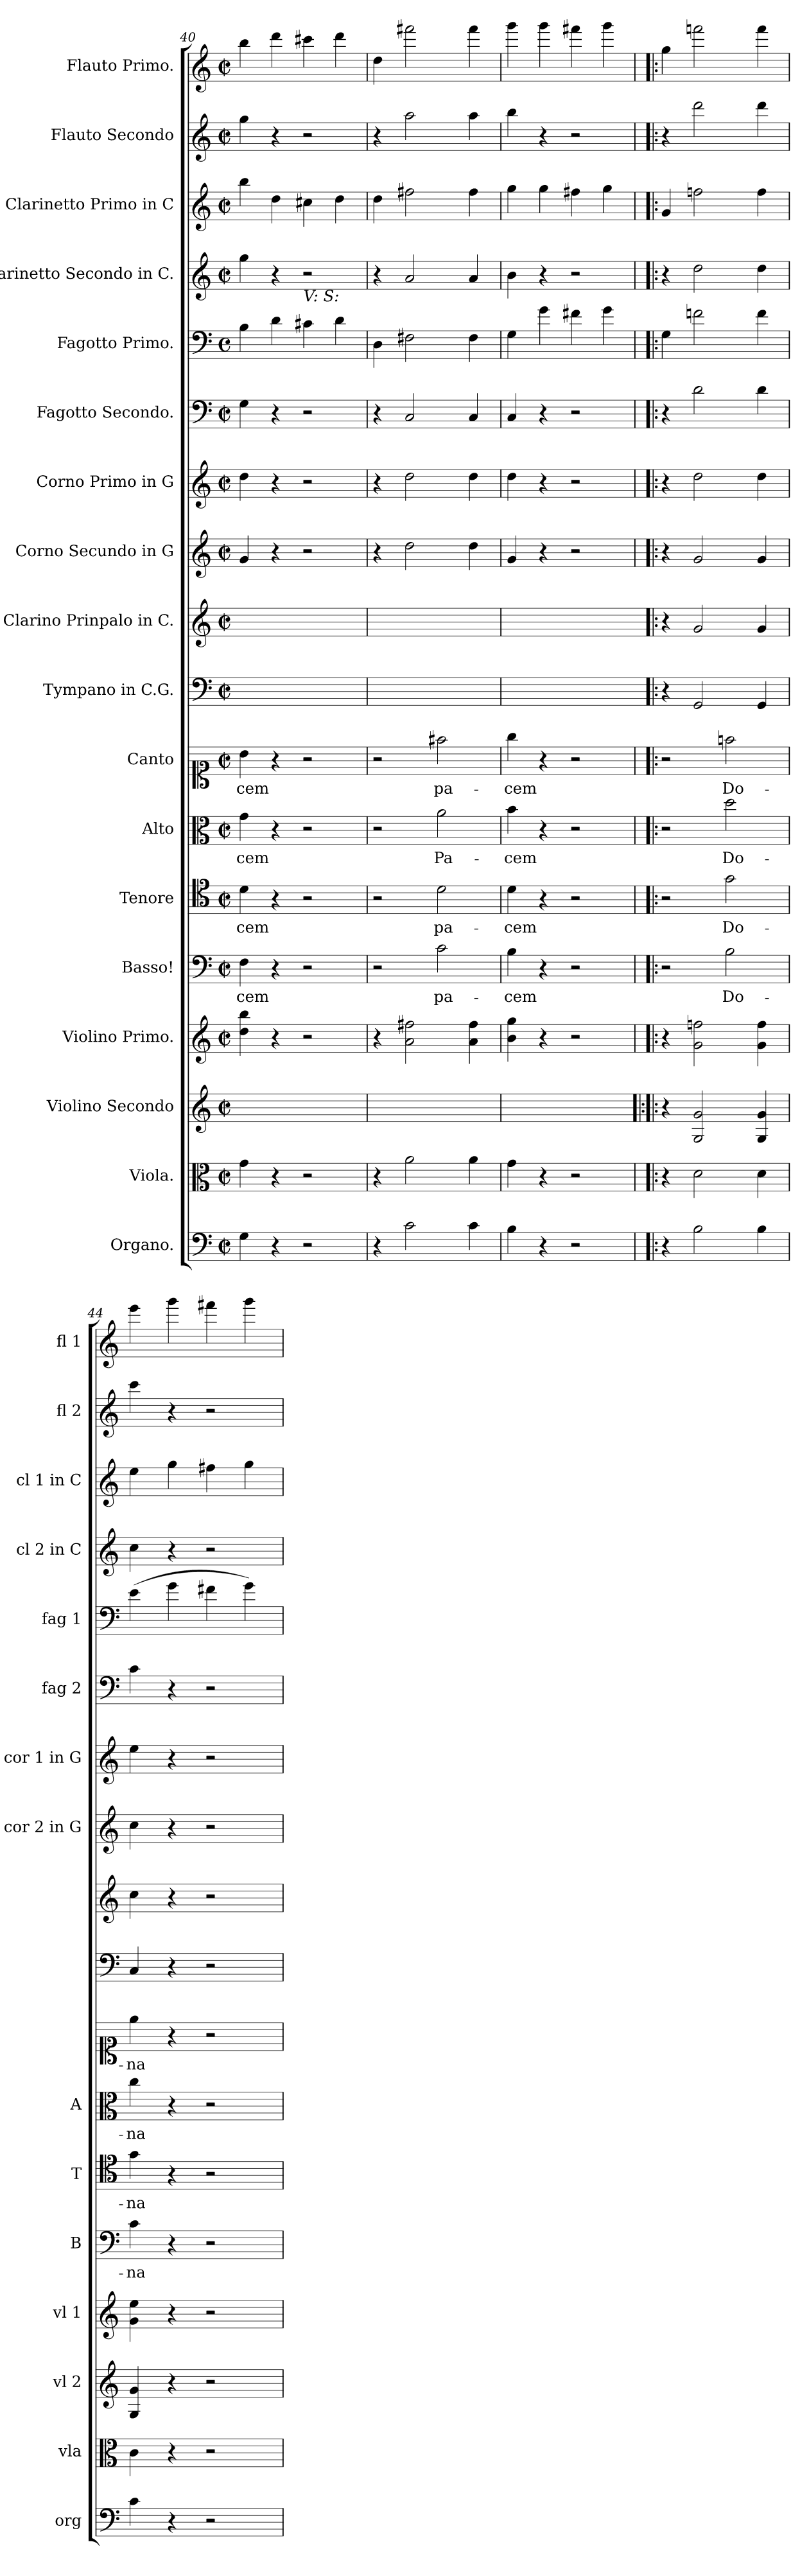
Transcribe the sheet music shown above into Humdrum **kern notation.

**kern	**kern	**kern	**kern	**kern	**text	**kern	**text	**kern	**text	**kern	**text	**kern	**kern	**kern	**kern	**kern	**kern	**kern	**kern	**kern	**kern
*part18	*part17	*part16	*part15	*part14	*part14	*part13	*part13	*part12	*part12	*part11	*part11	*part10	*part9	*part8	*part7	*part6	*part5	*part4	*part3	*part2	*part1
*staff18	*staff17	*staff16	*staff15	*staff14	*staff14	*staff13	*staff13	*staff12	*staff12	*staff11	*staff11	*staff10	*staff9	*staff8	*staff7	*staff6	*staff5	*staff4	*staff3	*staff2	*staff1
*I"Organo.	*I"Viola.	*I"Violino Secondo	*I"Violino Primo.	*I"Basso!	*	*I"Tenore	*	*I"Alto	*	*I"Canto	*	*I"Tympano in C.G.	*I"Clarino Prinpalo in C.	*I"Corno Secundo in G	*I"Corno Primo in G	*I"Fagotto Secondo.	*I"Fagotto Primo.	*I"Clarinetto Secondo in C.	*I"Clarinetto Primo in C	*I"Flauto Secondo	*I"Flauto Primo.
*I'org	*I'vla	*I'vl 2	*I'vl 1	*I'B	*	*I'T	*	*I'A	*	*	*	*	*	*I'cor 2 in G	*I'cor 1 in G	*I'fag 2	*I'fag 1	*I'cl 2 in C	*I'cl 1 in C	*I'fl 2	*I'fl 1
*clefF4	*clefC3	*clefG2	*clefG2	*clefF4	*	*clefC4	*	*clefC3	*	*clefC1	*	*clefF4	*clefG2	*clefG2	*clefG2	*clefF4	*clefF4	*clefG2	*clefG2	*clefG2	*clefG2
*k[]	*k[]	*k[]	*k[]	*k[]	*	*k[]	*	*k[]	*	*k[]	*	*k[]	*k[]	*k[]	*k[]	*k[]	*k[]	*k[]	*k[]	*k[]	*k[]
*C:	*C:	*C:	*C:	*C:	*	*C:	*	*C:	*	*C:	*	*C:	*C:	*C:	*C:	*C:	*C:	*C:	*C:	*C:	*C:
*M2/2	*M2/2	*M2/2	*M2/2	*M2/2	*	*M2/2	*	*M2/2	*	*M2/2	*	*M2/2	*M2/2	*M2/2	*M2/2	*M2/2	*M2/2	*M2/2	*M2/2	*M2/2	*M2/2
*met(c|)	*met(c|)	*met(c|)	*met(c|)	*met(c|)	*	*met(c|)	*	*met(c|)	*	*met(c|)	*	*met(c|)	*met(c|)	*met(c|)	*met(c|)	*met(c|)	*met(c)	*met(c|)	*met(c|)	*met(c|)	*met(c|)
=40	=40	=40	=40	=40	=40	=40	=40	=40	=40	=40	=40	=40	=40	=40	=40	=40	=40	=40	=40	=40	=40
!	!	!	!	!	!	!	!	!	!LO:LY:i	!	!	!	!	!	!	!	!	!	!	!	!
4G\	4g\	4dyy/ 4ddyy/	4dd\ 4bb\	4F\	-cem	4d\	-cem	4g\	-cem	4b\	-cem	1ryy	1ryy	4g/	4dd\	4G\	4B\	4gg\	4bb\	4gg\	4bb\
4r	4r	4ryy	4r	4r	.	4r	.	4r	.	4r	.	.	.	4r	4r	4r	4d\	4r	4dd\	4r	4ddd\
!	!	!	!	!	!	!	!	!	!	!	!	!	!	!	!	!	!	!LO:TX:b:i:t=V&colon; S&colon;	!	!	!
2r	2r	2ryy	2r	2r	.	2r	.	2r	.	2r	.	.	.	2r	2r	2r	4c#X\	2r	4cc#X\	2r	4ccc#X\
.	.	.	.	.	.	.	.	.	.	.	.	.	.	.	.	.	4d\	.	4dd\	.	4ddd\
=41	=41	=41	=41	=41	=41	=41	=41	=41	=41	=41	=41	=41	=41	=41	=41	=41	=41	=41	=41	=41	=41
4r	4r	4ryy	4r	2r	.	2r	.	2r	.	2r	.	1ryy	1ryy	4r	4r	4r	4D\	4r	4dd\	4r	4dd\
2c\	2a\	2dyy/ 2ddyy/	2a\ 2ff#X\	.	.	.	.	.	.	.	.	.	.	2dd\	2dd\	2C/	2F#X\	2a/	2ff#X\	2aa\	2fff#X\
!	!	!	!	!	!LO:LY:i	!	!	!	!LO:LY:i	!	!LO:LY:i	!	!	!	!	!	!	!	!	!	!
.	.	.	.	2c\	pa-	2d\	pa-	2a\	Pa-	2ff#X\	pa-	.	.	.	.	.	.	.	.	.	.
4c\	4a\	4dyy/ 4ddyy/	4a\ 4ff#\	.	.	.	.	.	.	.	.	.	.	4dd\	4dd\	4C/	4F#\	4a/	4ff#\	4aa\	4fff#\
=42	=42	=42	=42	=42	=42	=42	=42	=42	=42	=42	=42	=42	=42	=42	=42	=42	=42	=42	=42	=42	=42
!	!	!	!	!	!LO:LY:i	!	!	!	!LO:LY:i	!	!LO:LY:i	!	!	!	!	!	!	!	!	!	!
4B\	4g\	4dyy/ 4ddyy/	4b\ 4gg\	4B\	-cem	4d\	-cem	4b\	-cem	4gg\	-cem	1ryy	1ryy	4g/	4dd\	4C/	4G\	4b\	4gg\	4bb\	4ggg\
4r	4r	4ryy	4r	4r	.	4r	.	4r	.	4r	.	.	.	4r	4r	4r	4g\	4r	4gg\	4r	4ggg\
2r	2r	2ryy	2r	2r	.	2r	.	2r	.	2r	.	.	.	2r	2r	2r	4f#X\	2r	4ff#X\	2r	4fff#X\
.	.	.	.	.	.	.	.	.	.	.	.	.	.	.	.	.	4g\	.	4gg\	.	4ggg\
=43	=43	=43!|:	=43	=43	=43	=43	=43	=43	=43	=43	=43	=43	=43	=43	=43	=43	=43	=43	=43	=43	=43
4r	4r	4r	4r	2r	.	2r	.	2r	.	2r	.	4r	4r	4r	4r	4r	4G\	4r	4g/	4r	4gg\
2B\	2d\	2G/ 2g/	2g\ 2ffn\	.	.	.	.	.	.	.	.	2GG/	2g/	2g/	2dd\	2d\	2fn\	2dd\	2ffn\	2ddd\	2fffn\
.	.	.	.	2B\	Do-	2g\	Do-	2dd\	Do-	2ffn\	Do-	.	.	.	.	.	.	.	.	.	.
4B\	4d\	4G/ 4g/	4g\ 4ff\	.	.	.	.	.	.	.	.	4GG/	4g/	4g/	4dd\	4d\	4f\	4dd\	4ff\	4ddd\	4fff\
=44	=44	=44	=44	=44	=44	=44	=44	=44	=44	=44	=44	=44	=44	=44	=44	=44	=44	=44	=44	=44	=44
4c\	4c\	4G/ 4g/	4g\ 4ee\	4c\	-na	4g\	-na	4cc\	-na	4ee\	-na	4C/	4cc\	4cc\	4ee\	4c\	(4e\	4cc\	4ee\	4ccc\	4eee\
4r	4r	4r	4r	4r	.	4r	.	4r	.	4r	.	4r	4r	4r	4r	4r	4g\	4r	4gg\	4r	4ggg\
2r	2r	2r	2r	2r	.	2r	.	2r	.	2r	.	2r	2r	2r	2r	2r	4f#X\	2r	4ff#X\	2r	4fff#X\
.	.	.	.	.	.	.	.	.	.	.	.	.	.	.	.	.	4g\)	.	4gg\	.	4ggg\
=	=	=	=	=	=	=	=	=	=	=	=	=	=	=	=	=	=	=	=	=	=
*-	*-	*-	*-	*-	*-	*-	*-	*-	*-	*-	*-	*-	*-	*-	*-	*-	*-	*-	*-	*-	*-
